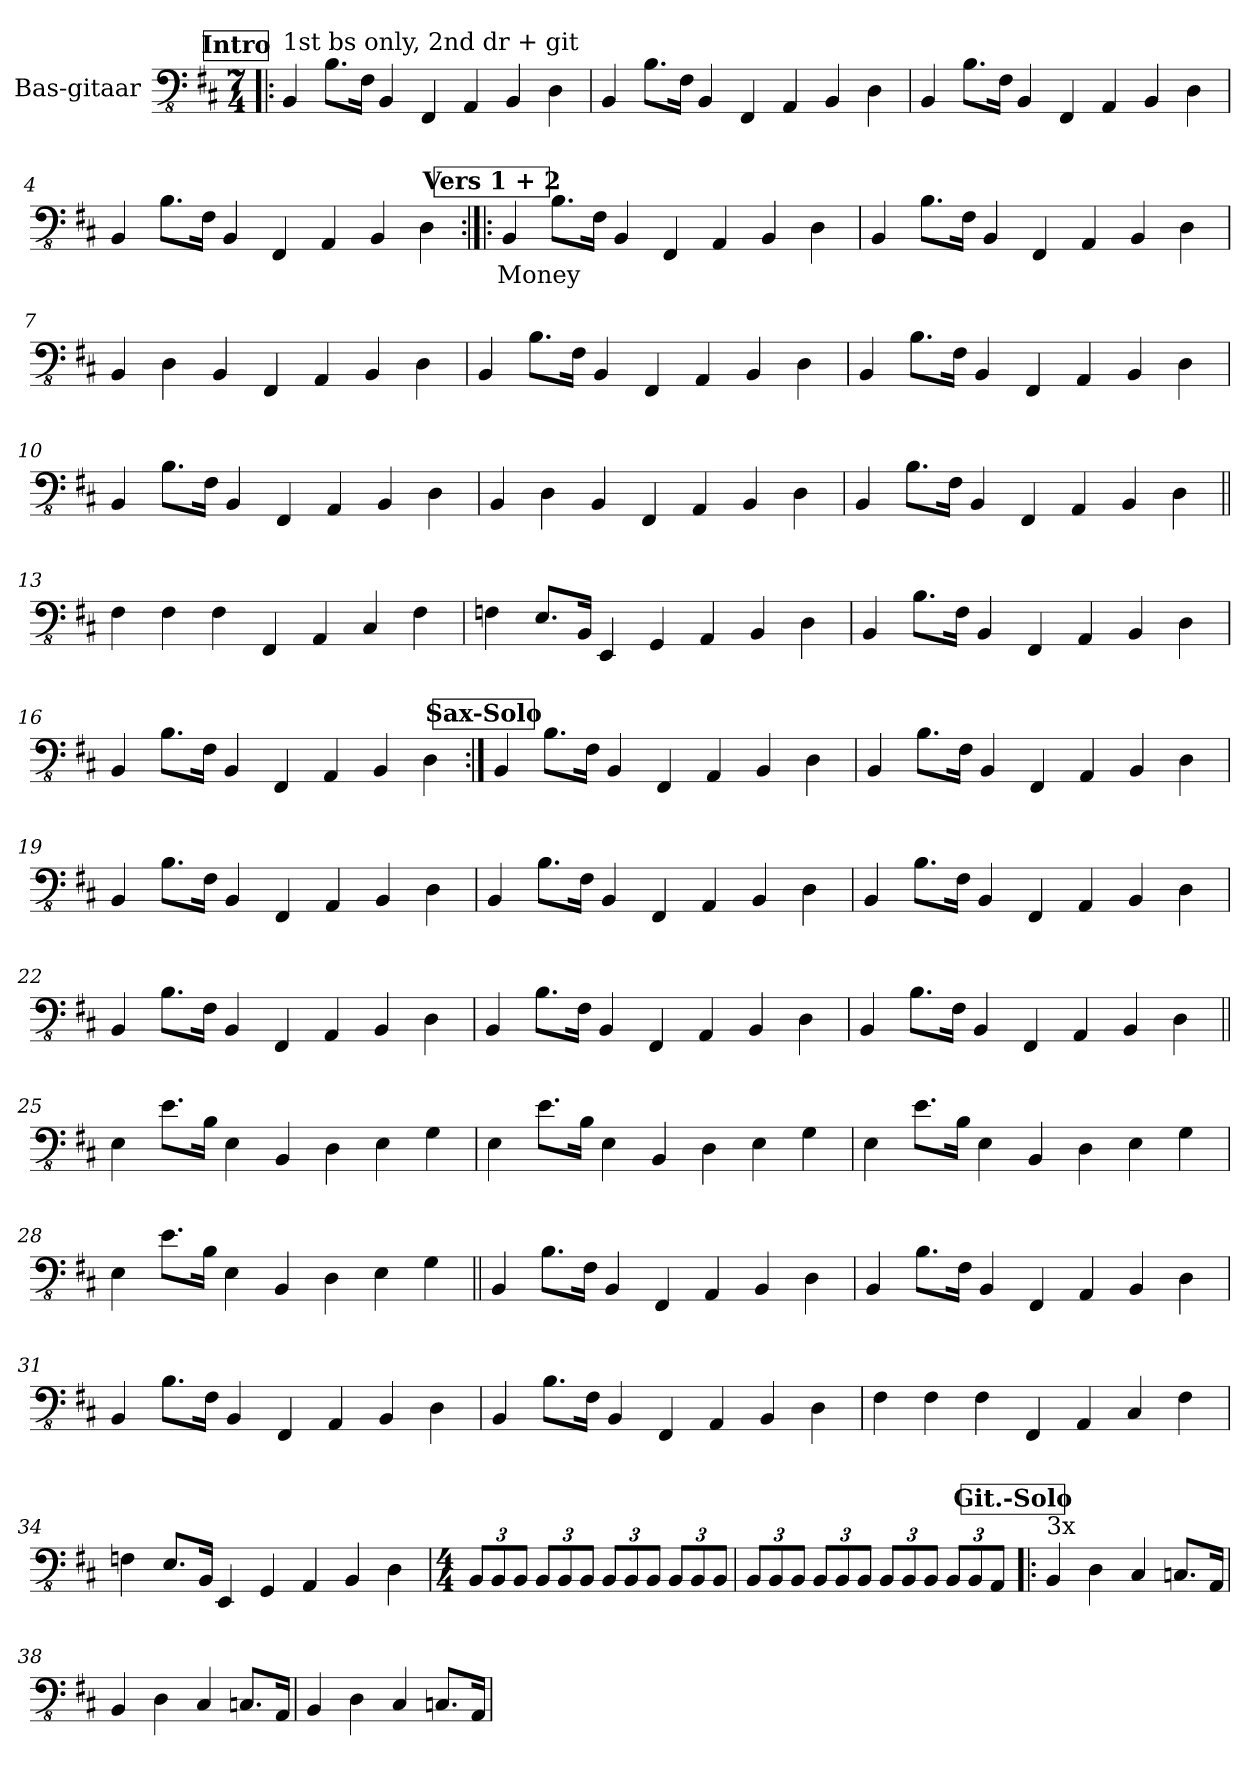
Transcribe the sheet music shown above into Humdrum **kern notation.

**kern	**text
*part1	*part1
*staff1	*staff1
*I"Bas-gitaar	*
*I'Bs. Git.	*
*clefFv4	*
*k[f#c#]	*
*M7/4	*
!!LO:REH:place=s1:a:B:fs=14:t=Intro
=1!|:	=1!|:
!LO:TX:a:t=1st bs only, 2nd dr + git	!
4BBB/	.
8.BB\L	.
16FF#\Jk	.
4BBB/	.
4FFF#/	.
4AAA/	.
4BBB/	.
4DD\	.
=2	=2
4BBB/	.
8.BB\L	.
16FF#\Jk	.
4BBB/	.
4FFF#/	.
4AAA/	.
4BBB/	.
4DD\	.
=3	=3
4BBB/	.
8.BB\L	.
16FF#\Jk	.
4BBB/	.
4FFF#/	.
4AAA/	.
4BBB/	.
4DD\	.
=4	=4
4BBB/	.
8.BB\L	.
16FF#\Jk	.
4BBB/	.
4FFF#/	.
4AAA/	.
4BBB/	.
4DD\	.
!!LO:LB:g=z
!!LO:REH:place=s1:a:B:fs=14:t=Vers 1 + 2
=5:|!|:	=5:|!|:
4BBB/	Money
8.BB\L	.
16FF#\Jk	.
4BBB/	.
4FFF#/	.
4AAA/	.
4BBB/	.
4DD\	.
=6	=6
4BBB/	.
8.BB\L	.
16FF#\Jk	.
4BBB/	.
4FFF#/	.
4AAA/	.
4BBB/	.
4DD\	.
=7	=7
4BBB/	.
4DD\	.
4BBB/	.
4FFF#/	.
4AAA/	.
4BBB/	.
4DD\	.
=8	=8
4BBB/	.
8.BB\L	.
16FF#\Jk	.
4BBB/	.
4FFF#/	.
4AAA/	.
4BBB/	.
4DD\	.
!!LO:LB:g=z
=9	=9
4BBB/	.
8.BB\L	.
16FF#\Jk	.
4BBB/	.
4FFF#/	.
4AAA/	.
4BBB/	.
4DD\	.
=10	=10
4BBB/	.
8.BB\L	.
16FF#\Jk	.
4BBB/	.
4FFF#/	.
4AAA/	.
4BBB/	.
4DD\	.
=11	=11
4BBB/	.
4DD\	.
4BBB/	.
4FFF#/	.
4AAA/	.
4BBB/	.
4DD\	.
=12	=12
4BBB/	.
8.BB\L	.
16FF#\Jk	.
4BBB/	.
4FFF#/	.
4AAA/	.
4BBB/	.
4DD\	.
!!LO:LB:g=z
=13||	=13||
4FF#\	.
4FF#\	.
4FF#\	.
4FFF#/	.
4AAA/	.
4CC#/	.
4FF#\	.
=14	=14
4FFn\	.
8.EE/L	.
16BBB/Jk	.
4EEE/	.
4GGG/	.
4AAA/	.
4BBB/	.
4DD\	.
=15	=15
4BBB/	.
8.BB\L	.
16FF#\Jk	.
4BBB/	.
4FFF#/	.
4AAA/	.
4BBB/	.
4DD\	.
=16	=16
4BBB/	.
8.BB\L	.
16FF#\Jk	.
4BBB/	.
4FFF#/	.
4AAA/	.
4BBB/	.
4DD\	.
!!LO:LB:g=z
!!LO:REH:place=s1:a:B:fs=14:t=Sax-Solo
=17:|!	=17:|!
4BBB/	.
8.BB\L	.
16FF#\Jk	.
4BBB/	.
4FFF#/	.
4AAA/	.
4BBB/	.
4DD\	.
=18	=18
4BBB/	.
8.BB\L	.
16FF#\Jk	.
4BBB/	.
4FFF#/	.
4AAA/	.
4BBB/	.
4DD\	.
=19	=19
4BBB/	.
8.BB\L	.
16FF#\Jk	.
4BBB/	.
4FFF#/	.
4AAA/	.
4BBB/	.
4DD\	.
=20	=20
4BBB/	.
8.BB\L	.
16FF#\Jk	.
4BBB/	.
4FFF#/	.
4AAA/	.
4BBB/	.
4DD\	.
!!LO:LB:g=z
=21	=21
4BBB/	.
8.BB\L	.
16FF#\Jk	.
4BBB/	.
4FFF#/	.
4AAA/	.
4BBB/	.
4DD\	.
=22	=22
4BBB/	.
8.BB\L	.
16FF#\Jk	.
4BBB/	.
4FFF#/	.
4AAA/	.
4BBB/	.
4DD\	.
=23	=23
4BBB/	.
8.BB\L	.
16FF#\Jk	.
4BBB/	.
4FFF#/	.
4AAA/	.
4BBB/	.
4DD\	.
=24	=24
4BBB/	.
8.BB\L	.
16FF#\Jk	.
4BBB/	.
4FFF#/	.
4AAA/	.
4BBB/	.
4DD\	.
!!LO:LB:g=z
=25||	=25||
4EE\	.
8.E\L	.
16BB\Jk	.
4EE\	.
4BBB/	.
4DD\	.
4EE\	.
4GG\	.
=26	=26
4EE\	.
8.E\L	.
16BB\Jk	.
4EE\	.
4BBB/	.
4DD\	.
4EE\	.
4GG\	.
=27	=27
4EE\	.
8.E\L	.
16BB\Jk	.
4EE\	.
4BBB/	.
4DD\	.
4EE\	.
4GG\	.
=28	=28
4EE\	.
8.E\L	.
16BB\Jk	.
4EE\	.
4BBB/	.
4DD\	.
4EE\	.
4GG\	.
!!LO:LB:g=z
=29||	=29||
4BBB/	.
8.BB\L	.
16FF#\Jk	.
4BBB/	.
4FFF#/	.
4AAA/	.
4BBB/	.
4DD\	.
=30	=30
4BBB/	.
8.BB\L	.
16FF#\Jk	.
4BBB/	.
4FFF#/	.
4AAA/	.
4BBB/	.
4DD\	.
=31	=31
4BBB/	.
8.BB\L	.
16FF#\Jk	.
4BBB/	.
4FFF#/	.
4AAA/	.
4BBB/	.
4DD\	.
=32	=32
4BBB/	.
8.BB\L	.
16FF#\Jk	.
4BBB/	.
4FFF#/	.
4AAA/	.
4BBB/	.
4DD\	.
!!LO:LB:g=z
=33	=33
4FF#\	.
4FF#\	.
4FF#\	.
4FFF#/	.
4AAA/	.
4CC#/	.
4FF#\	.
=34	=34
4FFn\	.
8.EE/L	.
16BBB/Jk	.
4EEE/	.
4GGG/	.
4AAA/	.
4BBB/	.
4DD\	.
=35	=35
*M4/4	*
*Xbrackettup	*
12BBB/L	.
12BBB/	.
12BBB/J	.
12BBB/L	.
12BBB/	.
12BBB/J	.
12BBB/L	.
12BBB/	.
12BBB/J	.
12BBB/L	.
12BBB/	.
12BBB/J	.
=36	=36
12BBB/L	.
12BBB/	.
12BBB/J	.
12BBB/L	.
12BBB/	.
12BBB/J	.
12BBB/L	.
12BBB/	.
12BBB/J	.
12BBB/L	.
12BBB/	.
12AAA/J	.
!!LO:LB:g=z
!!LO:REH:place=s1:a:B:fs=14:t=Git.-Solo
=37!|:	=37!|:
!LO:TX:a:t=3x	!
4BBB/	.
4DD\	.
4CC#/	.
8.CCn/L	.
16AAA/Jk	.
=38	=38
4BBB/	.
4DD\	.
4CC#/	.
8.CCn/L	.
16AAA/Jk	.
=39	=39
4BBB/	.
4DD\	.
4CC#/	.
8.CCn/L	.
16AAA/Jk	.
=	=
*-	*-
